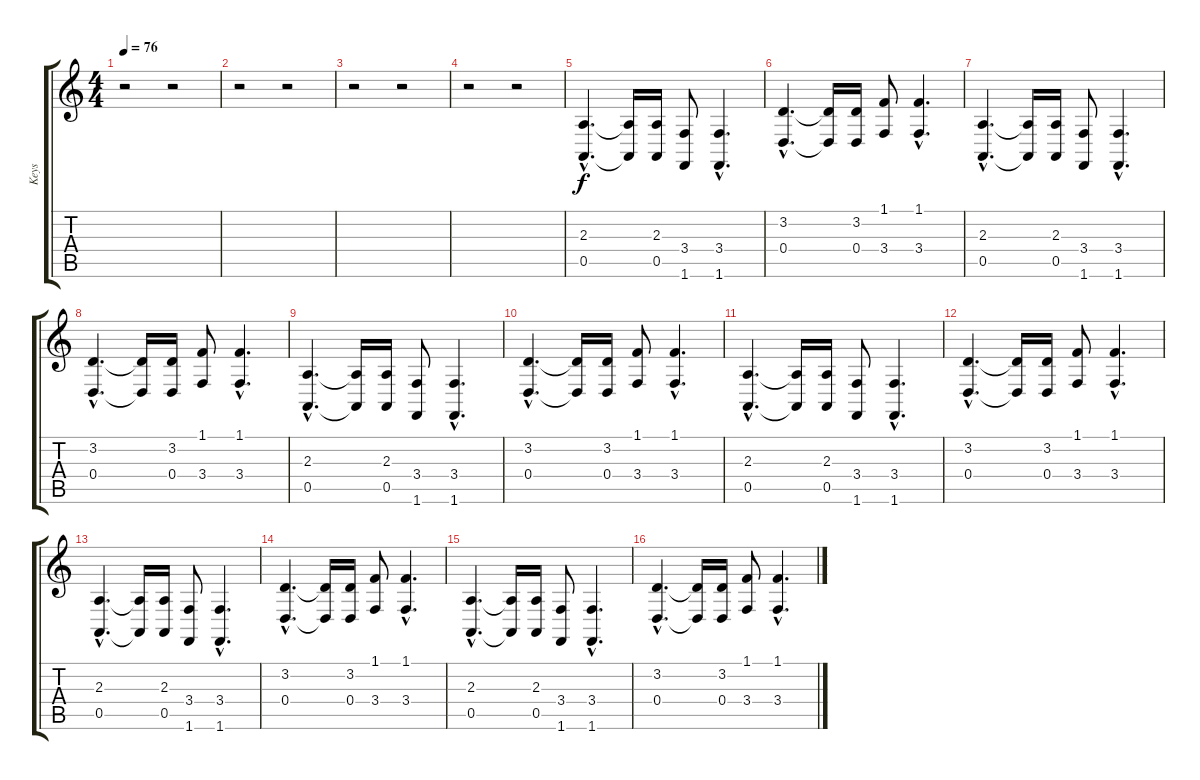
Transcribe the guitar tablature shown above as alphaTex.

\track ("Keys" "Keys") {instrument stringensemble1}
\staff {score tabs}
\tuning (E4 B3 G3 D3 A2 E2) {hide}
\ts (4 4)
\tempo 76
\clef g2
\ks c
r.2{dy f} r.2 |
r.2 r.2 |
r.2 r.2 |
r.2 r.2 |
(2.3{hac} 0.5{hac}).4{d} (2.3{t} 0.5{t}).16 (2.3 0.5).16 (3.4 1.6).8 (3.4{hac} 1.6{hac}).4{d} |
(3.2{hac} 0.4{hac}).4{d} (3.2{t} 0.4{t}).16 (3.2 0.4).16 (1.1 3.4).8 (1.1{hac} 3.4{hac}).4{d} |
(2.3{hac} 0.5{hac}).4{d} (2.3{t} 0.5{t}).16 (2.3 0.5).16 (3.4 1.6).8 (3.4{hac} 1.6{hac}).4{d} |
(3.2{hac} 0.4{hac}).4{d} (3.2{t} 0.4{t}).16 (3.2 0.4).16 (1.1 3.4).8 (1.1{hac} 3.4{hac}).4{d} |
(2.3{hac} 0.5{hac}).4{d} (2.3{t} 0.5{t}).16 (2.3 0.5).16 (3.4 1.6).8 (3.4{hac} 1.6{hac}).4{d} |
(3.2{hac} 0.4{hac}).4{d} (3.2{t} 0.4{t}).16 (3.2 0.4).16 (1.1 3.4).8 (1.1{hac} 3.4{hac}).4{d} |
(2.3{hac} 0.5{hac}).4{d} (2.3{t} 0.5{t}).16 (2.3 0.5).16 (3.4 1.6).8 (3.4{hac} 1.6{hac}).4{d} |
(3.2{hac} 0.4{hac}).4{d} (3.2{t} 0.4{t}).16 (3.2 0.4).16 (1.1 3.4).8 (1.1{hac} 3.4{hac}).4{d} |
(2.3{hac} 0.5{hac}).4{d} (2.3{t} 0.5{t}).16 (2.3 0.5).16 (3.4 1.6).8 (3.4{hac} 1.6{hac}).4{d} |
(3.2{hac} 0.4{hac}).4{d} (3.2{t} 0.4{t}).16 (3.2 0.4).16 (1.1 3.4).8 (1.1{hac} 3.4{hac}).4{d} |
(2.3{hac} 0.5{hac}).4{d} (2.3{t} 0.5{t}).16 (2.3 0.5).16 (3.4 1.6).8 (3.4{hac} 1.6{hac}).4{d} |
(3.2{hac} 0.4{hac}).4{d} (3.2{t} 0.4{t}).16 (3.2 0.4).16 (1.1 3.4).8 (1.1{hac} 3.4{hac}).4{d}
